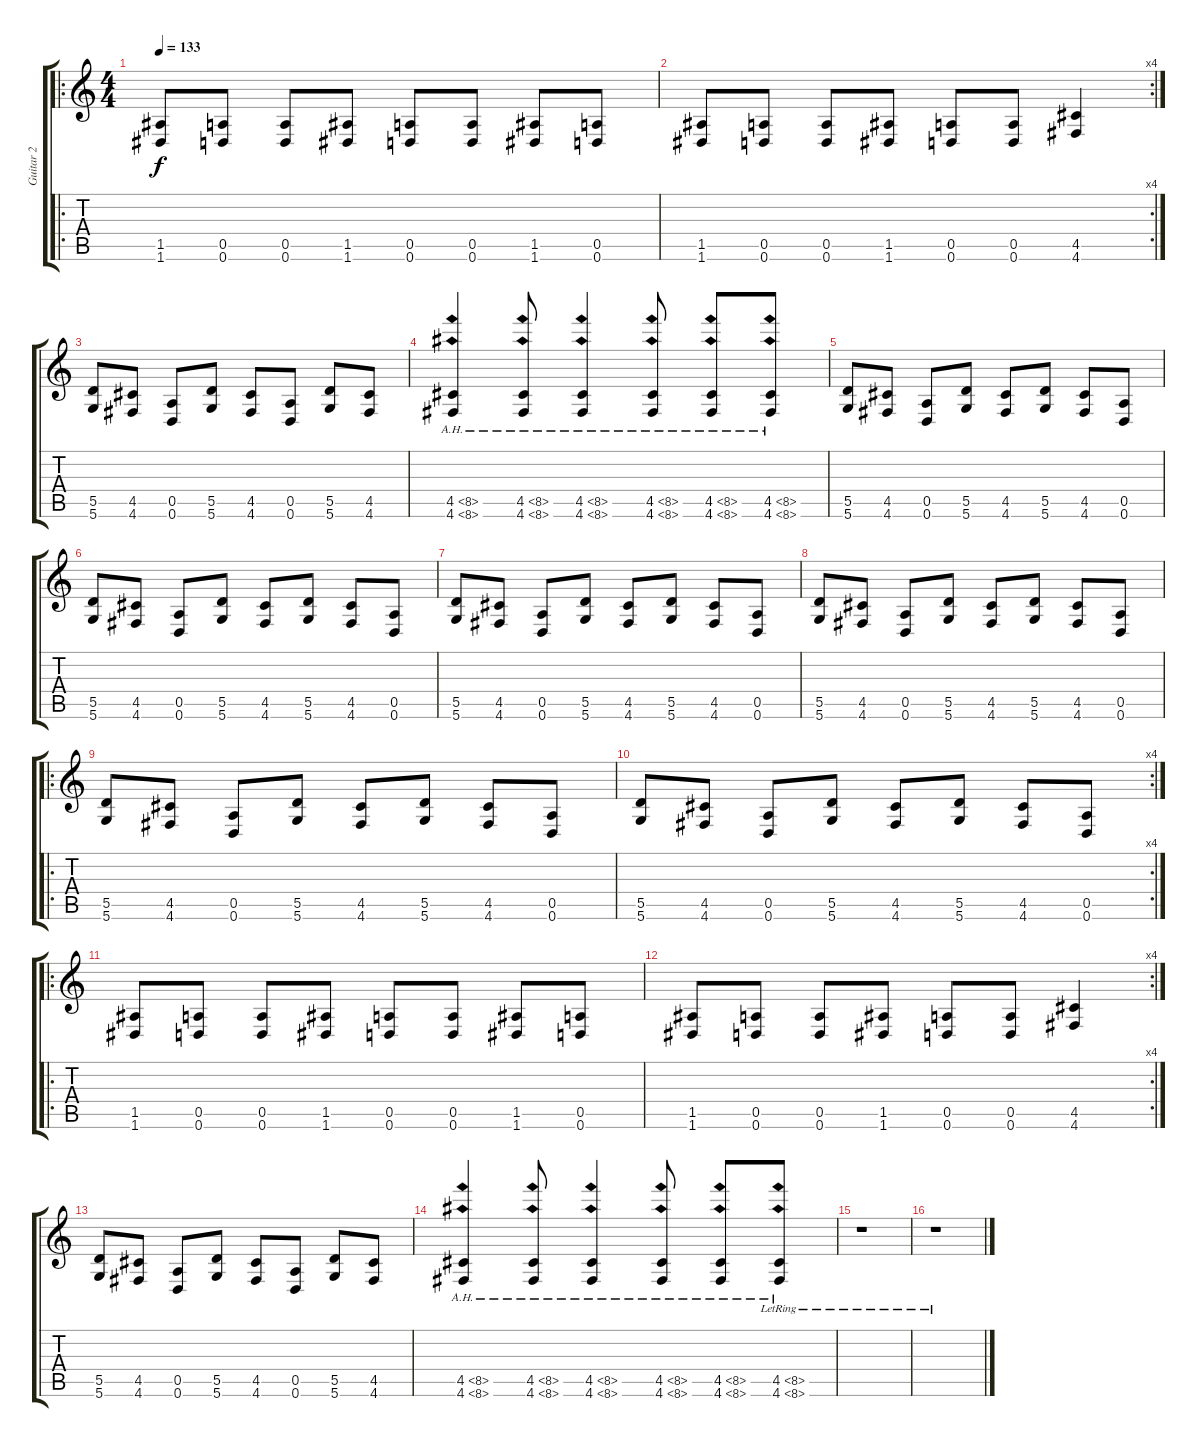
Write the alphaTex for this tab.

\track ("Guitar 2" "Guitar 2") {instrument electricguitarclean}
\staff {score tabs}
\tuning (E4 B3 G3 D3 A2 D2) {hide}
\ro
\ts (4 4)
\tempo 133
\clef g2
\ks c
(1.5 1.6).8{dy f} (0.5 0.6).8 (0.5 0.6).8 (1.5 1.6).8 (0.5 0.6).8 (0.5 0.6).8 (1.5 1.6).8 (0.5 0.6).8 |
\rc 4
(1.5 1.6).8 (0.5 0.6).8 (0.5 0.6).8 (1.5 1.6).8 (0.5 0.6).8 (0.5 0.6).8 (4.5 4.6).4 |
(5.5 5.6).8 (4.5 4.6).8 (0.5 0.6).8 (5.5 5.6).8 (4.5 4.6).8 (0.5 0.6).8 (5.5 5.6).8 (4.5 4.6).8 |
(4.5{ah 4} 4.6{ah 4}).4 (4.5{ah 4} 4.6{ah 4}).8 (4.5{ah 4} 4.6{ah 4}).4 (4.5{ah 4} 4.6{ah 4}).8 (4.5{ah 4} 4.6{ah 4}).8 (4.5{ah 4} 4.6{ah 4}).8 |
(5.5 5.6).8 (4.5 4.6).8 (0.5 0.6).8 (5.5 5.6).8 (4.5 4.6).8 (5.5 5.6).8 (4.5 4.6).8 (0.5 0.6).8 |
(5.5 5.6).8 (4.5 4.6).8 (0.5 0.6).8 (5.5 5.6).8 (4.5 4.6).8 (5.5 5.6).8 (4.5 4.6).8 (0.5 0.6).8 |
(5.5 5.6).8 (4.5 4.6).8 (0.5 0.6).8 (5.5 5.6).8 (4.5 4.6).8 (5.5 5.6).8 (4.5 4.6).8 (0.5 0.6).8 |
(5.5 5.6).8 (4.5 4.6).8 (0.5 0.6).8 (5.5 5.6).8 (4.5 4.6).8 (5.5 5.6).8 (4.5 4.6).8 (0.5 0.6).8 |
\ro
(5.5 5.6).8 (4.5 4.6).8 (0.5 0.6).8 (5.5 5.6).8 (4.5 4.6).8 (5.5 5.6).8 (4.5 4.6).8 (0.5 0.6).8 |
\rc 4
(5.5 5.6).8 (4.5 4.6).8 (0.5 0.6).8 (5.5 5.6).8 (4.5 4.6).8 (5.5 5.6).8 (4.5 4.6).8 (0.5 0.6).8 |
\ro
(1.5 1.6).8 (0.5 0.6).8 (0.5 0.6).8 (1.5 1.6).8 (0.5 0.6).8 (0.5 0.6).8 (1.5 1.6).8 (0.5 0.6).8 |
\rc 4
(1.5 1.6).8 (0.5 0.6).8 (0.5 0.6).8 (1.5 1.6).8 (0.5 0.6).8 (0.5 0.6).8 (4.5 4.6).4 |
(5.5 5.6).8 (4.5 4.6).8 (0.5 0.6).8 (5.5 5.6).8 (4.5 4.6).8 (0.5 0.6).8 (5.5 5.6).8 (4.5 4.6).8 |
(4.5{ah 4} 4.6{ah 4}).4 (4.5{ah 4} 4.6{ah 4}).8 (4.5{ah 4} 4.6{ah 4}).4 (4.5{ah 4} 4.6{ah 4}).8 (4.5{ah 4} 4.6{ah 4}).8 (4.5{ah 4 lr} 4.6{ah 4}).8 |
r.1 |
r.1
